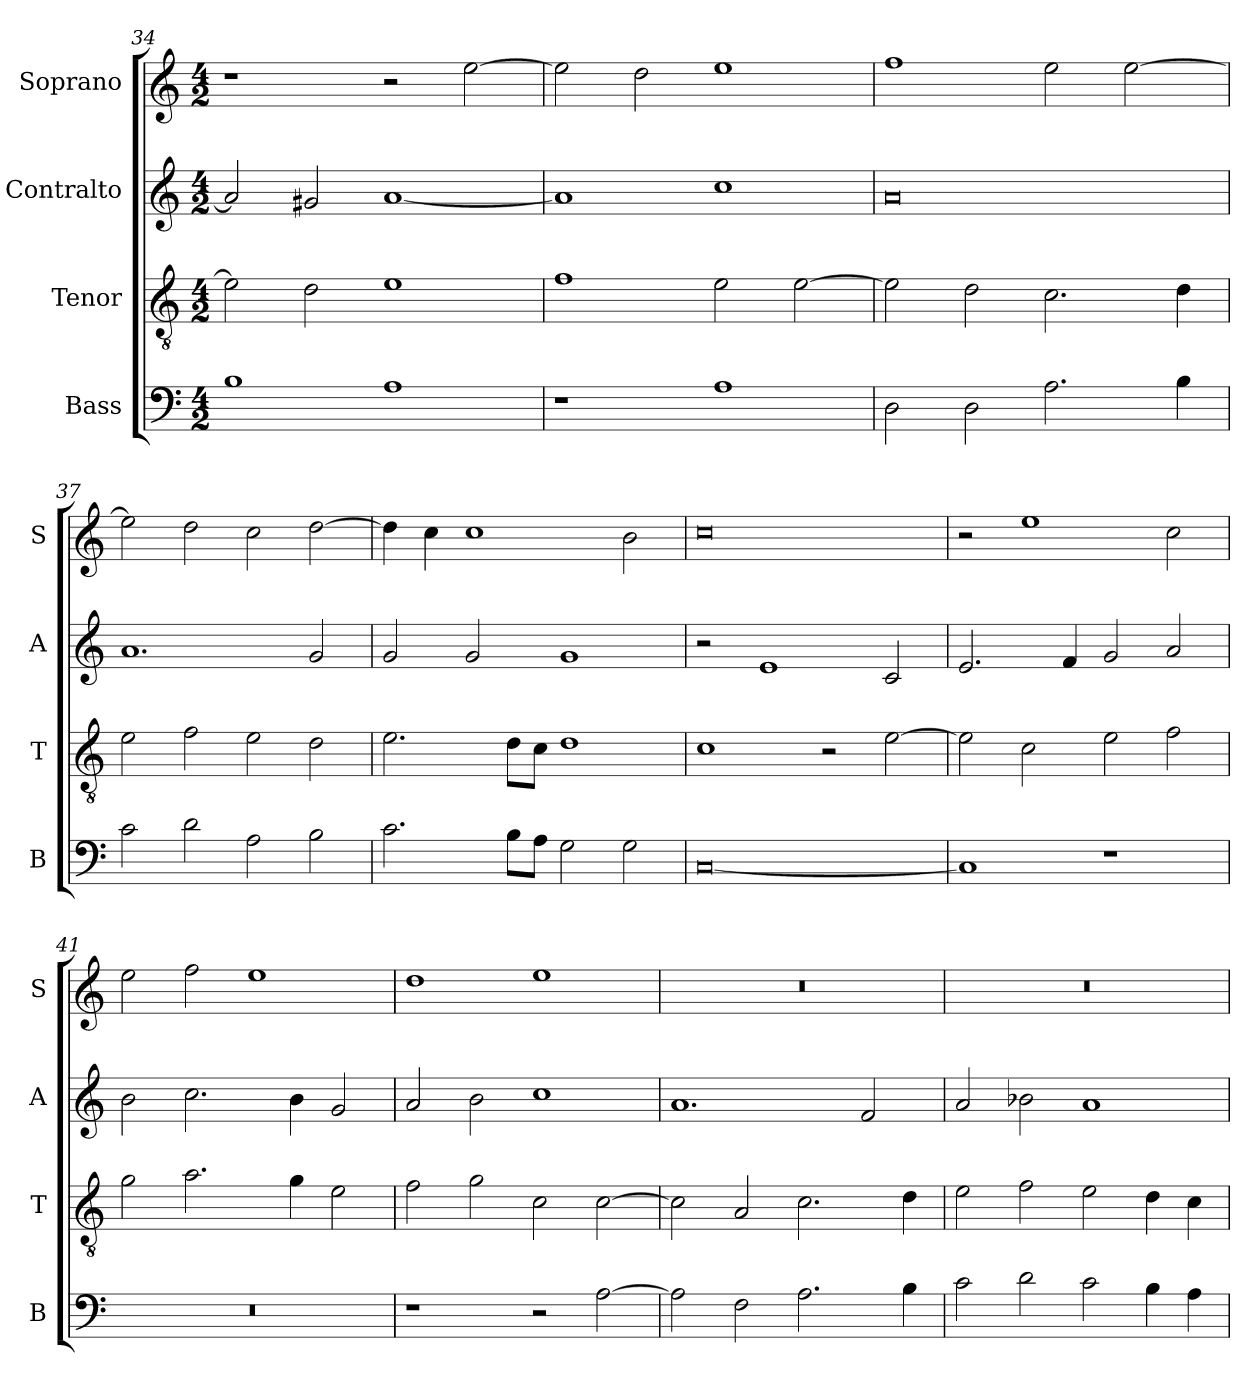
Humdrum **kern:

**kern	**kern	**kern	**kern
*part4	*part3	*part2	*part1
*staff4	*staff3	*staff2	*staff1
*I"Bass	*I"Tenor	*I"Contralto	*I"Soprano
*I'B	*I'T	*I'A	*I'S
*clefF4	*clefGv2	*clefG2	*clefG2
*k[]	*k[]	*k[]	*k[]
*M4/2	*M4/2	*M4/2	*M4/2
=34	=34	=34	=34
1B	2e]	2a]	1r
.	2d	2g#X	.
1A	1e	[1a	2r
.	.	.	[2ee
=35	=35	=35	=35
1r	1f	1a]	2ee]
.	.	.	2dd
1A	2e	1cc	1ee
.	[2e	.	.
=36	=36	=36	=36
2D	2e]	0a	1ff
2D	2d	.	.
2.A	2.c	.	2ee
.	.	.	[2ee
4B	4d	.	.
=37	=37	=37	=37
2c	2e	1.a	2ee]
2d	2f	.	2dd
2A	2e	.	2cc
2B	2d	2g	[2dd
=38	=38	=38	=38
2.c	2.e	2g	4dd]
.	.	.	4cc
.	.	2g	1cc
8B\L	8d\L	.	.
8A\J	8c\J	.	.
2G	1d	1g	.
2G	.	.	2b
=39	=39	=39	=39
[0C	1c	2r	0cc
.	.	1e	.
.	2r	.	.
.	[2e	2c	.
=40	=40	=40	=40
1C]	2e]	2.e	2r
.	2c	.	1ee
.	.	4f	.
1r	2e	2g	.
.	2f	2a	2cc
=41	=41	=41	=41
0r	2g	2b	2ee
.	2.a	2.cc	2ff
.	.	.	1ee
.	4g	4b	.
.	2e	2g	.
=42	=42	=42	=42
1r	2f	2a	1dd
.	2g	2b	.
2r	2c	1cc	1ee
[2A	[2c	.	.
=43	=43	=43	=43
2A]	2c]	1.a	0r
2F	2A	.	.
2.A	2.c	.	.
.	.	2f	.
4B	4d	.	.
=44	=44	=44	=44
2c	2e	2a	0r
2d	2f	2b-X	.
2c	2e	1a	.
4B	4d	.	.
4A	4c	.	.
=	=	=	=
*-	*-	*-	*-
